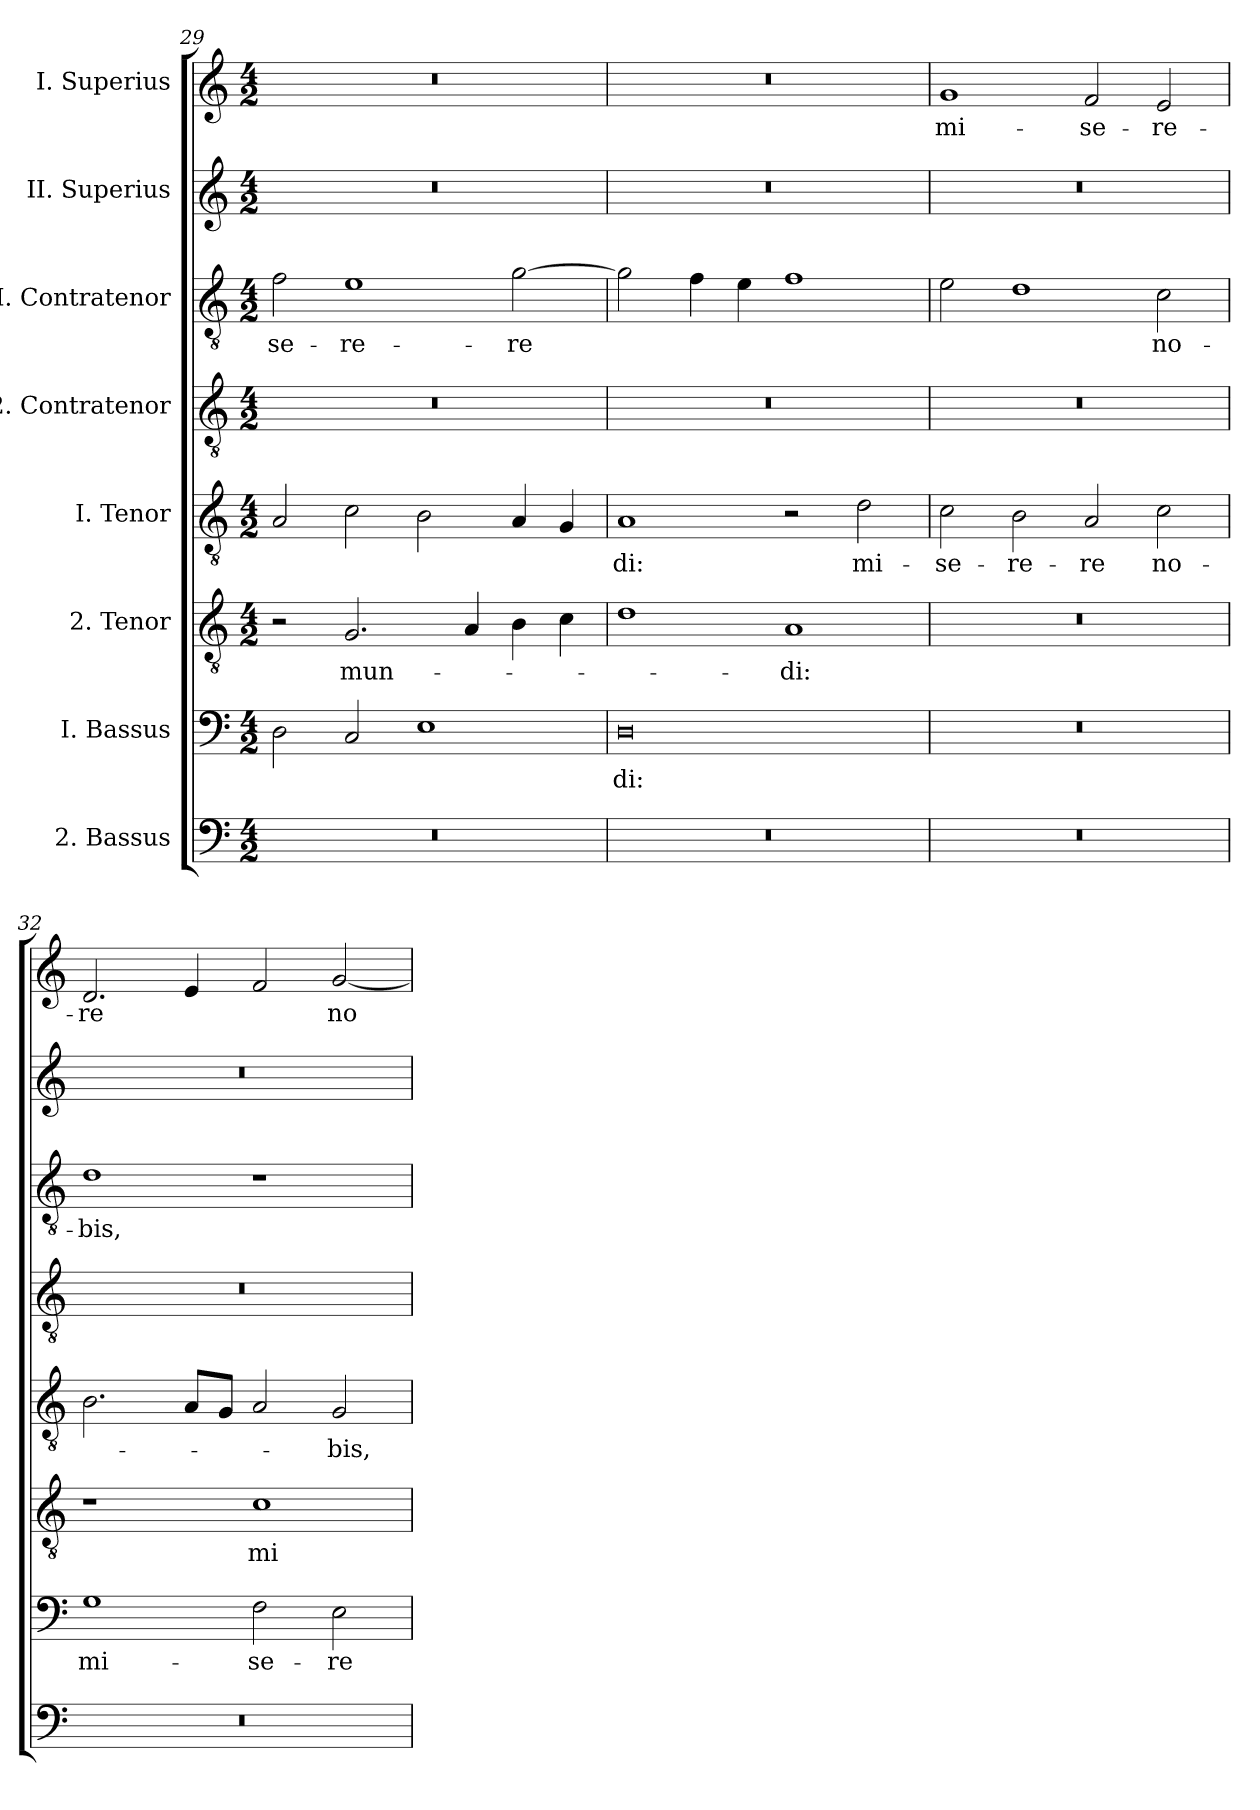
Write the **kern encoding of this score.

**kern	**kern	**text	**kern	**text	**kern	**text	**kern	**kern	**text	**kern	**kern	**text
*part8	*part7	*part7	*part6	*part6	*part5	*part5	*part4	*part3	*part3	*part2	*part1	*part1
*staff8	*staff7	*staff7	*staff6	*staff6	*staff5	*staff5	*staff4	*staff3	*staff3	*staff2	*staff1	*staff1
*I"2. Bassus	*I"I. Bassus	*	*I"2. Tenor	*	*I"I. Tenor	*	*I"2. Contratenor	*I"I. Contratenor	*	*I"II. Superius	*I"I. Superius	*
*clefF4	*clefF4	*	*clefGv2	*	*clefGv2	*	*clefGv2	*clefGv2	*	*clefG2	*clefG2	*
*k[]	*k[]	*	*k[]	*	*k[]	*	*k[]	*k[]	*	*k[]	*k[]	*
*M4/2	*M4/2	*	*M4/2	*	*M4/2	*	*M4/2	*M4/2	*	*M4/2	*M4/2	*
=29	=29	=29	=29	=29	=29	=29	=29	=29	=29	=29	=29	=29
0r	2D\	.	2r	.	2A/	.	0r	2f\	-se-	0r	0r	.
.	2C/	.	2.G/	mun-	2c\	.	.	1e\	-re-	.	.	.
.	1E\	.	.	.	2B\	.	.	.	.	.	.	.
.	.	.	4A/	.	.	.	.	.	.	.	.	.
.	.	.	4B\	.	4A/	.	.	[2g\	-re	.	.	.
.	.	.	4c\	.	4G/	.	.	.	.	.	.	.
=30	=30	=30	=30	=30	=30	=30	=30	=30	=30	=30	=30	=30
0r	0D\	-di:	1d\	.	1A/	-di:	0r	2g\]	.	0r	0r	.
.	.	.	.	.	.	.	.	4f\	.	.	.	.
.	.	.	.	.	.	.	.	4e\	.	.	.	.
.	.	.	1A/	-di:	2r	.	.	1f\	.	.	.	.
.	.	.	.	.	2d\	mi-	.	.	.	.	.	.
=31	=31	=31	=31	=31	=31	=31	=31	=31	=31	=31	=31	=31
0r	0r	.	0r	.	2c\	-se-	0r	2e\	.	0r	1g/	mi-
.	.	.	.	.	2B\	-re-	.	1d\	.	.	.	.
.	.	.	.	.	2A/	-re	.	.	.	.	2f/	-se-
.	.	.	.	.	2c\	no-	.	2c\	no-	.	2e/	-re-
=32	=32	=32	=32	=32	=32	=32	=32	=32	=32	=32	=32	=32
0r	1G\	mi-	1r	.	2.B\	.	0r	1d\	-bis,	0r	2.d/	-re
.	.	.	.	.	8A/L	.	.	.	.	.	4e/	.
.	.	.	.	.	8G/J	.	.	.	.	.	.	.
.	2F\	-se-	1c\	mi-	2A/	.	.	1r	.	.	2f/	.
.	2E\	-re-	.	.	2G/	-bis,	.	.	.	.	[2g/	no-
=	=	=	=	=	=	=	=	=	=	=	=	=
*-	*-	*-	*-	*-	*-	*-	*-	*-	*-	*-	*-	*-
